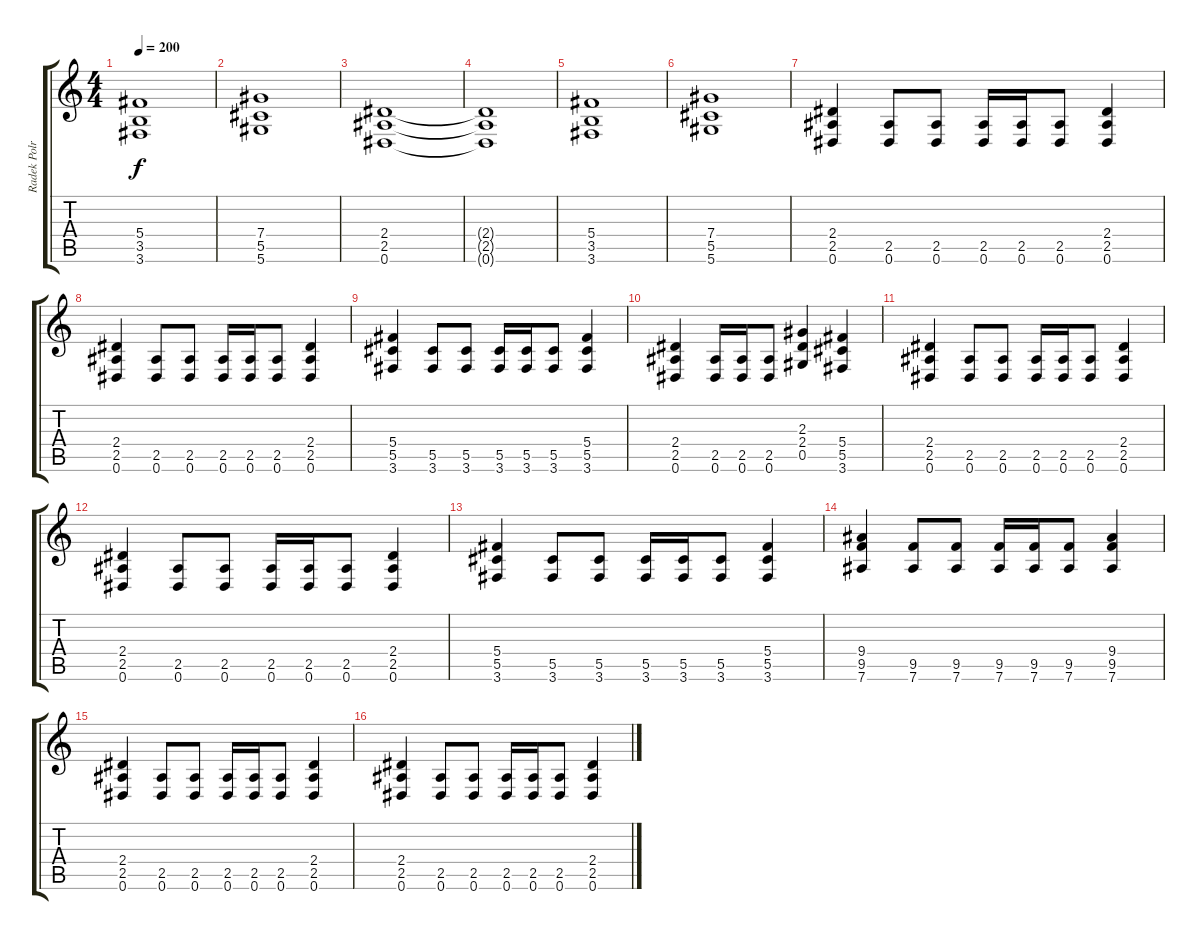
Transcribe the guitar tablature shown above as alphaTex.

\track ("Radek Polrolniczak" "Radek Polr") {instrument distortionguitar}
\staff {score tabs}
\tuning (Eb4 Bb3 Gb3 Db3 Ab2 Eb2) {hide}
\ts (4 4)
\tempo 200
\clef g2
\ks c
(5.4 3.5 3.6).1{dy f} |
(7.4 5.5 5.6).1 |
(2.4 2.5 0.6).1 |
(2.4{t} 2.5{t} 0.6{t}).1 |
(5.4 3.5 3.6).1 |
(7.4 5.5 5.6).1 |
(2.4 2.5 0.6).4 (2.5 0.6).8 (2.5 0.6).8 (2.5 0.6).16 (2.5 0.6).16 (2.5 0.6).8 (2.4 2.5 0.6).4 |
(2.4 2.5 0.6).4 (2.5 0.6).8 (2.5 0.6).8 (2.5 0.6).16 (2.5 0.6).16 (2.5 0.6).8 (2.4 2.5 0.6).4 |
(5.4 5.5 3.6).4 (5.5 3.6).8 (5.5 3.6).8 (5.5 3.6).16 (5.5 3.6).16 (5.5 3.6).8 (5.4 5.5 3.6).4 |
(2.4 2.5 0.6).4 (2.5 0.6).16 (2.5 0.6).16 (2.5 0.6).8 (2.3 2.4 0.5).4 (5.4 5.5 3.6).4 |
(2.4 2.5 0.6).4 (2.5 0.6).8 (2.5 0.6).8 (2.5 0.6).16 (2.5 0.6).16 (2.5 0.6).8 (2.4 2.5 0.6).4 |
(2.4 2.5 0.6).4 (2.5 0.6).8 (2.5 0.6).8 (2.5 0.6).16 (2.5 0.6).16 (2.5 0.6).8 (2.4 2.5 0.6).4 |
(5.4 5.5 3.6).4 (5.5 3.6).8 (5.5 3.6).8 (5.5 3.6).16 (5.5 3.6).16 (5.5 3.6).8 (5.4 5.5 3.6).4 |
(9.4 9.5 7.6).4 (9.5 7.6).8 (9.5 7.6).8 (9.5 7.6).16 (9.5 7.6).16 (9.5 7.6).8 (9.4 9.5 7.6).4 |
(2.4 2.5 0.6).4 (2.5 0.6).8 (2.5 0.6).8 (2.5 0.6).16 (2.5 0.6).16 (2.5 0.6).8 (2.4 2.5 0.6).4 |
(2.4 2.5 0.6).4 (2.5 0.6).8 (2.5 0.6).8 (2.5 0.6).16 (2.5 0.6).16 (2.5 0.6).8 (2.4 2.5 0.6).4
